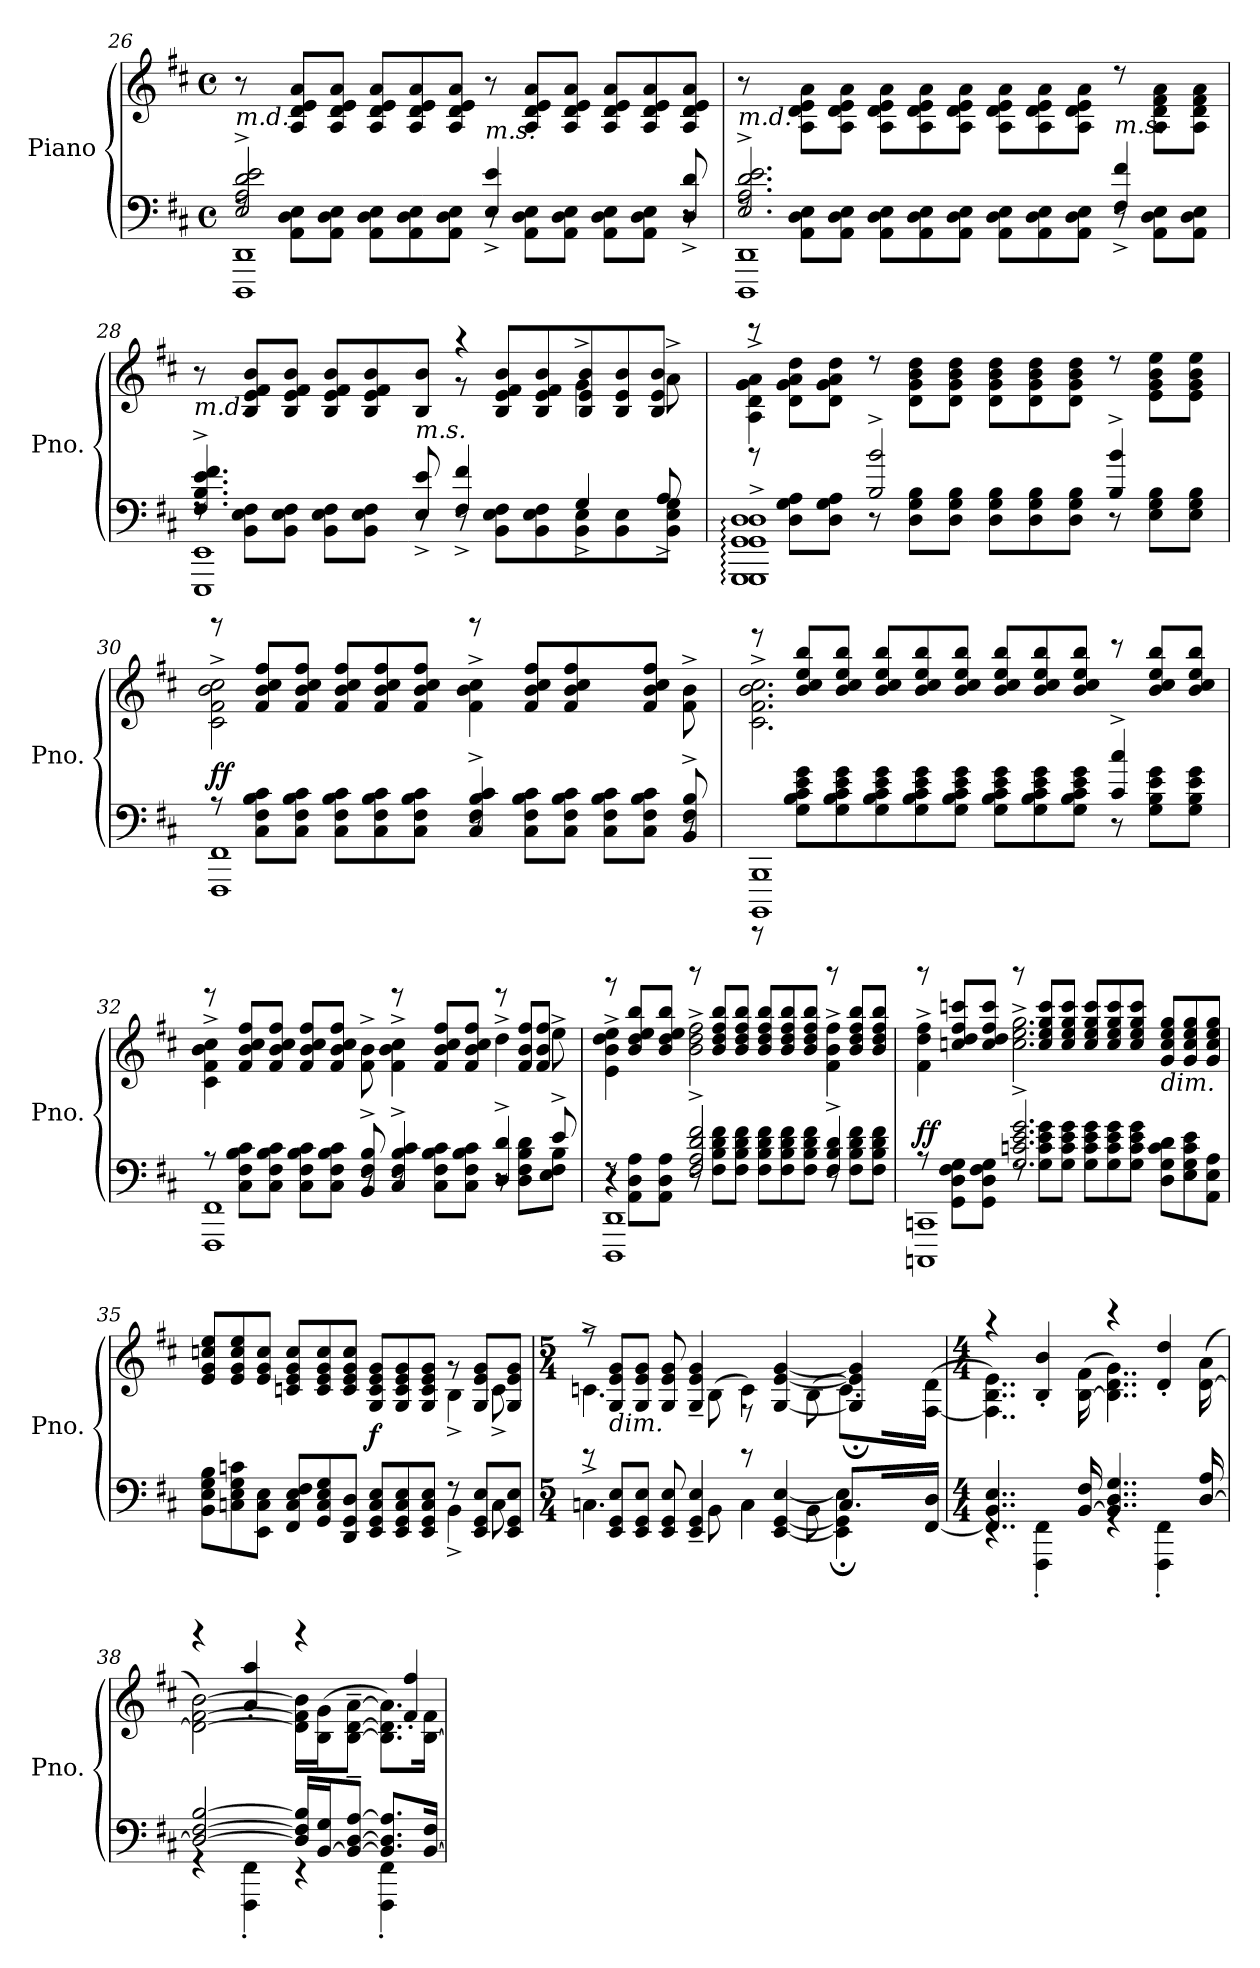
**kern	**kern	**dynam
*part1	*part1	*part1
*staff2	*staff1	*staff1/2
*I"Piano	*	*
*I'Pno.	*	*
*clefF4	*clefG2	*
*k[f#c#]	*k[f#c#]	*
*M4/4	*M4/4	*
*met(c)	*met(c)	*
=26	=26	=26
*^	*^	*
*	*^	*	*	*
*	*	*Xtuplet	*	*Xtuplet	*
*	*	*^	*	*	*
!	!	!	!	!LO:TX:b:i:t=m.d.	!	!
2E/^ 2A/^ 2d/^ 2e/^	1DDD 1DD	12rF	2ryy	2ryy	12r	.
.	.	12AA\ 12D\ 12E\L	.	.	12A/ 12d/ 12e/ 12a/L	.
.	.	12AA\ 12D\ 12E\J	.	.	12A/ 12d/ 12e/ 12a/J	.
.	.	12AA\ 12D\ 12E\L	.	.	12A/ 12d/ 12e/ 12a/L	.
.	.	12AA\ 12D\ 12E\	.	.	12A/ 12d/ 12e/ 12a/	.
.	.	12AA\ 12D\ 12E\J	.	.	12A/ 12d/ 12e/ 12a/J	.
!LO:TX:a:i:t=m.s.	!	!	!	!	!	!
2ryy	.	12r	4E/^ 4e/^	2ryy	12r	.
.	.	12AA\ 12D\ 12E\L	.	.	12A/ 12d/ 12e/ 12a/L	.
.	.	12AA\ 12D\ 12E\J	.	.	12A/ 12d/ 12e/ 12a/J	.
.	.	12AA\ 12D\ 12E\L	6ryy	.	12A/ 12d/ 12e/ 12a/L	.
.	.	12AA\ 12D\ 12E\J	.	.	12A/ 12d/ 12e/ 12a/	.
.	.	12r	12D/^ 12d/^	.	12A/ 12d/ 12e/ 12a/J	.
!!LO:PB:g=z	!!
=27	=27	=27	=27	=27	=27	=27
!	!	!	!	!LO:TX:b:i:t=m.d.	!	!
2.E/^ 2.A/^ 2.d/^ 2.e/^	1DDD 1DD	12rF	2.ryy	2.ryy	12r	.
.	.	12AA\ 12D\ 12E\L	.	.	12A\ 12d\ 12e\ 12a\L	.
.	.	12AA\ 12D\ 12E\J	.	.	12A\ 12d\ 12e\ 12a\J	.
.	.	12AA\ 12D\ 12E\L	.	.	12A\ 12d\ 12e\ 12a\L	.
.	.	12AA\ 12D\ 12E\	.	.	12A\ 12d\ 12e\ 12a\	.
.	.	12AA\ 12D\ 12E\J	.	.	12A\ 12d\ 12e\ 12a\J	.
.	.	12AA\ 12D\ 12E\L	.	.	12A\ 12d\ 12e\ 12a\L	.
.	.	12AA\ 12D\ 12E\	.	.	12A\ 12d\ 12e\ 12a\	.
.	.	12AA\ 12D\ 12E\J	.	.	12A\ 12d\ 12e\ 12a\J	.
!LO:TX:a:i:t=m.s.	!	!	!	!	!	!
4ryy	.	12r	4F#/^ 4f#/^	4ryy	12rdd	.
.	.	12AA\ 12D\ 12E\L	.	.	12A\ 12d\ 12f#\ 12a\L	.
.	.	12AA\ 12D\ 12E\J	.	.	12A\ 12d\ 12f#\ 12a\J	.
=28	=28	=28	=28	=28	=28	=28
!	!	!	!	!LO:TX:b:i:t=m.d.	!	!
4.F#/^ 4.B/^ 4.e/^ 4.f#/^	1EEE 1EE	12rF	4ryy	4.ryy	12r	.
.	.	12BB\ 12E\ 12F#\L	.	.	12B/ 12e/ 12f#/ 12b/L	.
.	.	12BB\ 12E\ 12F#\J	.	.	12B/ 12e/ 12f#/ 12b/J	.
.	.	12BB\ 12E\ 12F#\L	6ryy	.	12B/ 12e/ 12f#/ 12b/L	.
.	.	12BB\ 12E\ 12F#\J	.	.	12B/ 12e/ 12f#/ 12b/	.
2ryy	.	.	.	8ryy	.	.
!	!	!LO:TX:a:i:t=m.s.	!	!	!	!
.	.	12r	12E/^ 12e/^	.	12B/ 12b/J	.
.	.	12r	4F#/^ 4f#/^	4r	12r	.
.	.	12BB\ 12E\ 12F#\L	.	.	12B/ 12e/ 12f#/ 12b/L	.
.	.	12BB\ 12E\ 12F#\	.	.	12B/ 12e/ 12f#/ 12b/	.
.	.	12BB\ 12E\	6G^/	6g^\	12B/ 12e/ 12b/	.
.	.	12BB\ 12E\	.	.	12B/ 12e/ 12b/	.
8ryy	.	.	.	.	.	.
.	.	12BB\ 12E\ 12G\J	12A^/	12a^\	12B/ 12e/ 12b/J	.
!!LO:LB:g=z	!!
=29	=29	=29	=29	=29	=29	=29
1GGG:^ 1GG:^ 1D:^	12rb	4ryy	1GGG 1GG 1D	4A\^ 4d\^ 4g\^ 4a\^	12rccc	.
.	12D\ 12G\ 12A\L	.	.	.	12d\ 12g\ 12a\ 12dd\L	.
.	12D\ 12G\ 12A\J	.	.	.	12d\ 12g\ 12a\ 12dd\J	.
.	12r	2B/^ 2b/^	.	4ryy	12rdd	.
.	12D\ 12G\ 12B\L	.	.	.	12d\ 12g\ 12b\ 12dd\L	.
.	12D\ 12G\ 12B\J	.	.	.	12d\ 12g\ 12b\ 12dd\J	.
.	12D\ 12G\ 12B\L	.	.	2ryy	12d\ 12g\ 12b\ 12dd\L	.
.	12D\ 12G\ 12B\	.	.	.	12d\ 12g\ 12b\ 12dd\	.
.	12D\ 12G\ 12B\J	.	.	.	12d\ 12g\ 12b\ 12dd\J	.
.	12r	4B/^ 4b/^	.	.	12rdd	.
.	12E\ 12G\ 12B\L	.	.	.	12e\ 12g\ 12b\ 12ee\L	.
.	12E\ 12G\ 12B\J	.	.	.	12e\ 12g\ 12b\ 12ee\J	.
*	*	*v	*v	*	*	*
=30	=30	=30	=30	=30	=30
!	!	!	!	!	!LO:DY:a=2
1FFF# 1FF#	12rA	2ryy	2c#\^ 2f#\^ 2b\^ 2cc#\^	12rggg	ff
.	12C#\ 12F#\ 12B\ 12c#\L	.	.	12f#/ 12b/ 12cc#/ 12ff#/L	.
.	12C#\ 12F#\ 12B\ 12c#\J	.	.	12f#/ 12b/ 12cc#/ 12ff#/J	.
.	12C#\ 12F#\ 12B\ 12c#\L	.	.	12f#/ 12b/ 12cc#/ 12ff#/L	.
.	12C#\ 12F#\ 12B\ 12c#\	.	.	12f#/ 12b/ 12cc#/ 12ff#/	.
.	12C#\ 12F#\ 12B\ 12c#\J	.	.	12f#/ 12b/ 12cc#/ 12ff#/J	.
.	12r	4C#/^ 4F#/^ 4B/^ 4c#/^	4f#\^ 4b\^ 4cc#\^	12rggg	.
.	12C#\ 12F#\ 12B\ 12c#\L	.	.	12f#/ 12b/ 12cc#/ 12ff#/L	.
.	12C#\ 12F#\ 12B\ 12c#\J	.	.	12f#/ 12b/ 12cc#/ 12ff#/	.
.	12C#\ 12F#\ 12B\ 12c#\L	6ryy	12ryy	12ryy	.
.	12C#\ 12F#\ 12B\ 12c#\J	.	12ryy	12f#/ 12b/ 12cc#/ 12ff#/J	.
.	12r	12BB/^ 12F#/^ 12B/^	12f#\^ 12b\^	12ryy	.
!!LO:LB:g=z	!!
=31	=31	=31	=31	=31	=31
2.ryy	1BBBB 1BBB	12r	2.c#\^ 2.f#\^ 2.b\^ 2.cc#\^	12reee	.
.	.	12G\ 12B\ 12c#\ 12e\ 12g\L	.	12b/ 12cc#/ 12ee/ 12bb/L	.
.	.	12G\ 12B\ 12c#\ 12e\ 12g\	.	12b/ 12cc#/ 12ee/ 12bb/J	.
.	.	12G\ 12B\ 12c#\ 12e\ 12g\	.	12b/ 12cc#/ 12ee/ 12bb/L	.
.	.	12G\ 12B\ 12c#\ 12e\ 12g\	.	12b/ 12cc#/ 12ee/ 12bb/	.
.	.	12G\ 12B\ 12c#\ 12e\ 12g\J	.	12b/ 12cc#/ 12ee/ 12bb/J	.
.	.	12G\ 12B\ 12c#\ 12e\ 12g\L	.	12b/ 12cc#/ 12ee/ 12bb/L	.
.	.	12G\ 12B\ 12c#\ 12e\ 12g\	.	12b/ 12cc#/ 12ee/ 12bb/	.
.	.	12G\ 12B\ 12c#\ 12e\ 12g\J	.	12b/ 12cc#/ 12ee/ 12bb/J	.
4c#/^ 4cc#/^	.	12r	4ryy	12rccc	.
.	.	12G\ 12B\ 12e\ 12g\L	.	12b/ 12cc#/ 12ee/ 12bb/L	.
.	.	12G\ 12B\ 12e\ 12g\J	.	12b/ 12cc#/ 12ee/ 12bb/J	.
=32	=32	=32	=32	=32	=32
1FFF# 1FF#	12rA	4ryy	4c#\^ 4f#\^ 4b\^ 4cc#\^	12reee	.
.	12C#\ 12F#\ 12B\ 12c#\L	.	.	12f#/ 12b/ 12cc#/ 12ff#/L	.
.	12C#\ 12F#\ 12B\ 12c#\J	.	.	12f#/ 12b/ 12cc#/ 12ff#/J	.
.	12C#\ 12F#\ 12B\ 12c#\L	6ryy	12rffyy	12f#/ 12b/ 12cc#/ 12ff#/L	.
.	12C#\ 12F#\ 12B\ 12c#\J	.	12rffyy	12f#/ 12b/ 12cc#/ 12ff#/J	.
.	12r	12BB/^ 12F#/^ 12B/^	12f#\^ 12b\^	12ryy	.
.	12r	4C#/^ 4F#/^ 4B/^ 4c#/^	4f#\^ 4b\^ 4cc#\^	12reee	.
.	12C#\ 12F#\ 12B\ 12c#\L	.	.	12f#/ 12b/ 12cc#/ 12ff#/L	.
.	12C#\ 12F#\ 12B\ 12c#\J	.	.	12f#/ 12b/ 12cc#/ 12ff#/J	.
.	12r	6D/^ 6d/^	6dd^\	12reee	.
.	12D\ 12F#\ 12B\ 12d\L	.	.	12f#/ 12b/ 12ff#/L	.
.	12E\ 12F#\ 12B\J	12e^/	12ee^\	12f#/ 12b/ 12ff#/J	.
!!LO:LB:g=z	!!
=33	=33	=33	=33	=33	=33
1DDD 1DD	12rF	4r	4e\^ 4b\^ 4dd\^ 4ee\^	12rggg	.
.	12AA\ 12D\ 12A\L	.	.	12b/ 12dd/ 12ee/ 12bb/L	.
.	12AA\ 12D\ 12A\J	.	.	12b/ 12dd/ 12ee/ 12bb/J	.
.	12r	2F#/^ 2A/^ 2d/^ 2f#/^	2b\^ 2dd\^ 2ff#\^	12rbbb	.
.	12F#\ 12B\ 12d\ 12f#\L	.	.	12b/ 12dd/ 12ff#/ 12bb/L	.
.	12F#\ 12B\ 12d\ 12f#\J	.	.	12b/ 12dd/ 12ff#/ 12bb/J	.
.	12F#\ 12B\ 12d\ 12f#\L	.	.	12b/ 12dd/ 12ff#/ 12bb/L	.
.	12F#\ 12B\ 12d\ 12f#\	.	.	12b/ 12dd/ 12ff#/ 12bb/	.
.	12F#\ 12B\ 12d\ 12f#\J	.	.	12b/ 12dd/ 12ff#/ 12bb/J	.
.	12r	4F#/^ 4B/^ 4d/^	4f#\^ 4b\^ 4ff#\^	12rbbb	.
.	12F#\ 12B\ 12d\ 12f#\L	.	.	12b/ 12dd/ 12ff#/ 12bb/L	.
.	12F#\ 12B\ 12d\ 12f#\J	.	.	12b/ 12dd/ 12ff#/ 12bb/J	.
=34	=34	=34	=34	=34	=34
!	!	!	!	!	!LO:DY:a=2
1CCCn 1CCn	12rA	4ryy	4f#\^ 4dd\^ 4ff#\^	12rbbb	ff
.	12GG\ 12D\ 12F#\ 12G\L	.	.	12ccn/ 12dd/ 12ff#/ 12cccn/L	.
.	12GG\ 12D\ 12F#\ 12G\J	.	.	12cc/ 12dd/ 12ff#/ 12ccc/J	.
.	12rF	2.G/^ 2.cn/^ 2.e/^ 2.g/^	2.cc\^ 2.ee\^ 2.gg\^	12rbbb	.
.	12G\ 12c\ 12e\ 12g\L	.	.	12cc/ 12ee/ 12gg/ 12ccc/L	.
.	12G\ 12c\ 12e\ 12g\J	.	.	12cc/ 12ee/ 12gg/ 12ccc/J	.
.	12G\ 12c\ 12e\ 12g\L	.	.	12cc/ 12ee/ 12gg/ 12ccc/L	.
.	12G\ 12c\ 12e\ 12g\	.	.	12cc/ 12ee/ 12gg/ 12ccc/	.
.	12G\ 12c\ 12e\ 12g\J	.	.	12cc/ 12ee/ 12gg/ 12ccc/J	.
!	!	!	!	!LO:TX:b:i:t=dim.	!
.	12D\ 12G\ 12c\ 12d\L	.	.	12g/ 12cc/ 12ee/ 12gg/L	.
.	12E\ 12G\ 12c\ 12e\	.	.	12g/ 12cc/ 12ee/ 12gg/	.
.	12AA\ 12E\ 12A\J	.	.	12g/ 12cc/ 12ee/ 12gg/J	.
*	*v	*v	*	*	*
!!LO:LB:g=z	!!
=35	=35	=35	=35	=35
12BB\ 12E\ 12G\ 12B\L	2.ryy	12e/ 12g/ 12ccn/ 12ee/L	2.ryy	.
12Cn\ 12E\ 12G\ 12cn\	.	12e/ 12g/ 12cc/ 12ee/	.	.
12EE\ 12C\ 12E\J	.	12e/ 12g/ 12cc/J	.	.
12FF#/ 12C/ 12E/ 12F#/L	.	12cn/ 12e/ 12g/ 12cc/L	.	.
12GG/ 12C/ 12E/ 12G/	.	12c/ 12e/ 12g/ 12cc/	.	.
12DD/ 12GG/ 12D/J	.	12c/ 12e/ 12g/ 12cc/J	.	.
!	!	!	!	!LO:DY:a=2
12EE/ 12GG/ 12C/ 12E/L	.	12G/ 12c/ 12e/ 12g/L	.	f
12EE/ 12GG/ 12C/ 12E/	.	12G/ 12c/ 12e/ 12g/	.	.
12EE/ 12GG/ 12C/ 12E/J	.	12G/ 12c/ 12e/ 12g/J	.	.
12r	6BB^\	12rg	6B^\	.
12EE/ 12GG/ 12E/L	.	12G/ 12e/ 12g/L	.	.
12EE/ 12GG/ 12E/J	12C\	12G/ 12e/ 12g/J	12c^\	.
=36	=36	=36	=36	=36
*M5/4	*	*M5/4	*	*
4.Cn^\	12re	4.cn^\	12rff	.
!	!	!	!LO:TX:b:i:t=dim.	!
.	12EE/ 12GG/ 12E/L	.	12G/ 12e/ 12g/L	.
.	12EE/ 12GG/ 12E/J	.	12G/ 12e/ 12g/J	.
.	12EE/ 12GG/ 12E/	.	12G/ 12e/ 12g/	.
.	6EE/~ 6GG/~ 6E/~	.	6G/~ 6e/~ 6g/~	.
*	*	*MM40	*	*
8BB\	.	(>8B\	.	.
4C\	8re	4c\)	8r	.
.	[4EE/ [4GG/ [4E/	.	[4G/ [4e/ [4g/	.
8BB\	.	(>8B\	.	.
8.C/L	4EE\]; 4GG\]; 4E\];	8.c\L)	4G/]; 4e/]; 4g/];	.
16ryy	.	16ryy	.	.
16ryy	8ryy	16ryy	8ryy	.
[16FF#/ 16D/Jk	.	(>[16F#\ 16d\Jk	.	.
!!LO:PB:g=z	!!
=37	=37	=37	=37	=37
*M4/4	*	*M4/4	*	*
4..FF#/] 4..BB/ 4..E/	4rEE	4..F#\] 4..B\ 4..e\)	4raa	.
.	4FFF#\' 4FF#\'	.	4B/' 4b/'	.
[16BB/ 16F#/	.	(>[16B\ 16f#\	.	.
4..BB/] 4..D/ 4..G/	4rGG	4..B\] 4..d\ 4..g\)	4rccc	.
.	4FFF#\' 4FF#\'	.	4d/' 4dd/'	.
[16D/ 16A/	.	(>[16d\ 16a\	.	.
=38	=38	=38	=38	=38
2D/_ [2F#/ [2B/	4rGG	2d\_ [2f#\ [2b\)	4rggg	.
.	4FFF#\' 4FF#\'	.	4a/' 4aa/'	.
16D/] 16F#/] 16B/]LL	4rEE	16d\] 16f#\] 16b\]LL	4rggg	.
[16BB/ 16G/J	.	(>16B\ 16g\J	.	.
8BB/_~ [8D/~ [8A/~J	.	[8B\~ [8d\~ [8a\~J	.	.
8.BB/] 8.D/] 8.A/]L	4FFF#\' 4FF#\'	8.B\] 8.d\] 8.a\]L)	4f#/' 4ff#/'	.
[16BB/ 16F#/Jk	.	[16B\ 16f#\Jk	.	.
*v	*v	*	*	*
*	*v	*v	*
=	=	=
*-	*-	*-
